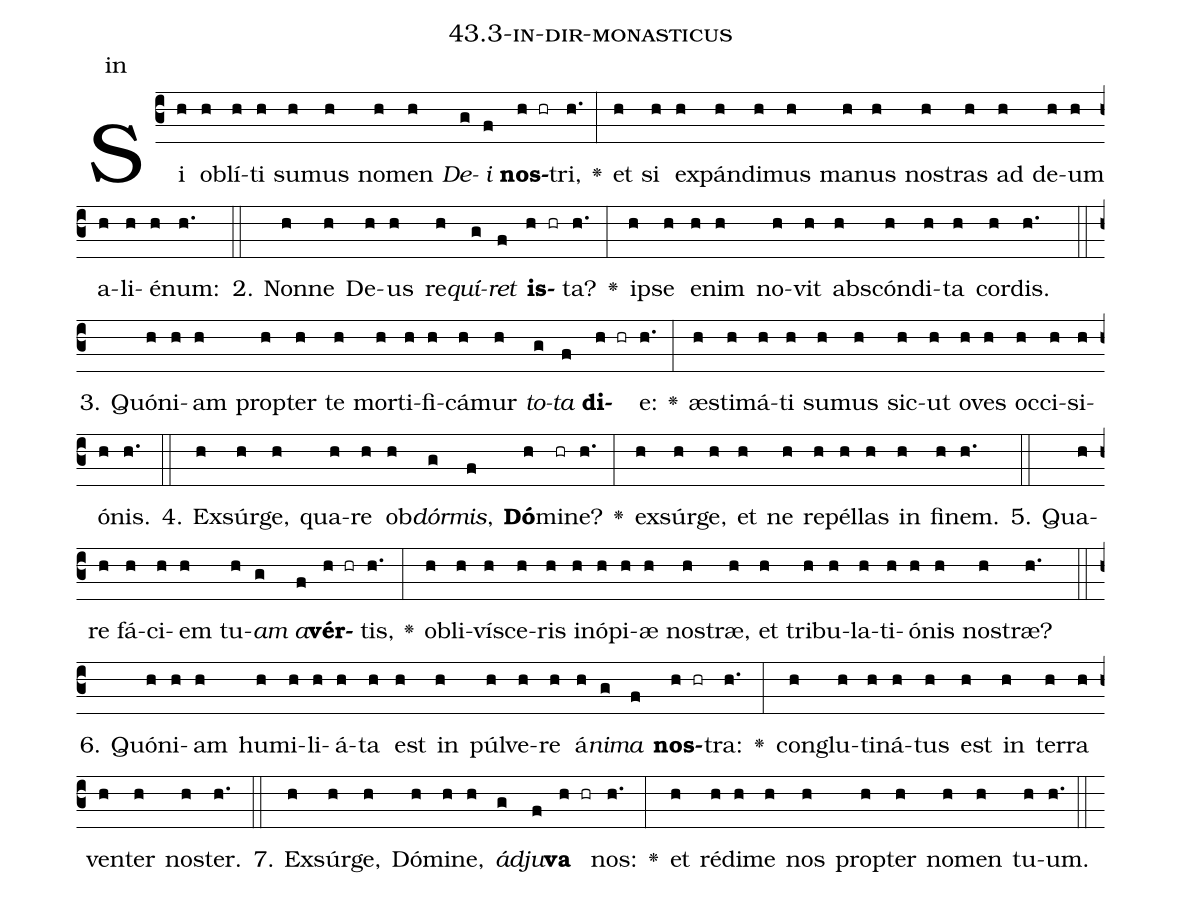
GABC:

name: 43.3-in-dir-monasticus;
annotation: in;
%%
(c3)Si(h) ob(h)lí(h)ti(h) su(h)mus(h) no(h)men(h) <i>De</i>(g)<i>i</i>(f) <b>nos</b>(h hr)tri,(h.) <v>\greheightstar</v>(:) et(h) si(h) ex(h)pán(h)di(h)mus(h) ma(h)nus(h) nos(h)tras(h) ad(h) de(h)um(h) a(h)li(h)é(h)num:(h.) (::)
2. Non(h)ne(h) De(h)us(h) re(h)<i>quí</i>(g)<i>ret</i>(f) <b>is</b>(h hr)ta?(h.) <v>\greheightstar</v>(:) ip(h)se(h) e(h)nim(h) no(h)vit(h) abs(h)cón(h)di(h)ta(h) cor(h)dis.(h.) (::)
3. Quón(h)i(h)am(h) prop(h)ter(h) te(h) mor(h)ti(h)fi(h)cá(h)mur(h) <i>to</i>(g)<i>ta</i>(f) <b>di</b>(h hr)e:(h.) <v>\greheightstar</v>(:) æs(h)ti(h)má(h)ti(h) su(h)mus(h) sic(h)ut(h) o(h)ves(h) oc(h)ci(h)si(h)ó(h)nis.(h.) (::)
4. Ex(h)súr(h)ge,(h) qua(h)re(h) ob(h)<i>dór</i>(g)<i>mis</i>,(f) <b>Dó</b>(h)mi(hr)ne?(h.) <v>\greheightstar</v>(:) ex(h)súr(h)ge,(h) et(h) ne(h) re(h)pél(h)las(h) in(h) fi(h)nem.(h.) (::)
5. Qua(h)re(h) fá(h)ci(h)em(h) tu(h)<i>am</i>(g) <i>a</i>(f)<b>vér</b>(h hr)tis,(h.) <v>\greheightstar</v>(:) ob(h)li(h)ví(h)sce(h)ris(h) in(h)ó(h)pi(h)æ(h) nos(h)træ,(h) et(h) tri(h)bu(h)la(h)ti(h)ó(h)nis(h) nos(h)træ?(h.) (::)
6. Quón(h)i(h)am(h) hu(h)mi(h)li(h)á(h)ta(h) est(h) in(h) púl(h)ve(h)re(h) á(h)<i>ni</i>(g)<i>ma</i>(f) <b>nos</b>(h hr)tra:(h.) <v>\greheightstar</v>(:) con(h)glu(h)ti(h)ná(h)tus(h) est(h) in(h) ter(h)ra(h) ven(h)ter(h) nos(h)ter.(h.) (::)
7. Ex(h)súr(h)ge,(h) Dó(h)mi(h)ne,(h) <i>ád</i>(g)<i>ju</i>(f)<b>va</b>(h hr) nos:(h.) <v>\greheightstar</v>(:) et(h) réd(h)i(h)me(h) nos(h) prop(h)ter(h) no(h)men(h) tu(h)um.(h.) (::)
